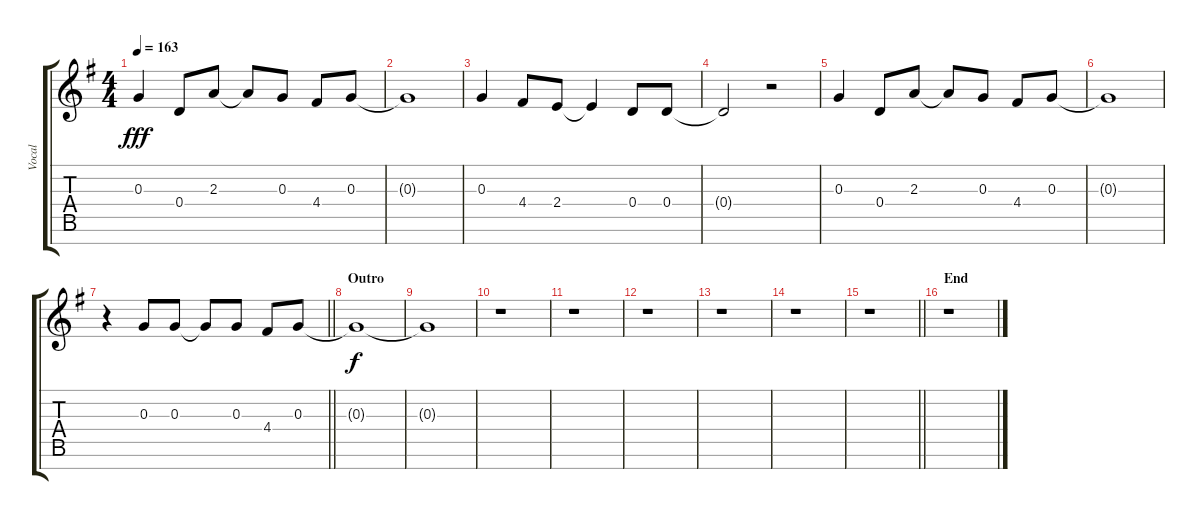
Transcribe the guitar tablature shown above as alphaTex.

\track ("Vocal" "Vocal") {instrument voiceoohs}
\staff {score tabs}
\tuning (E5 B4 G4 D4 A3 E3 B2) {hide}
\ts (4 4)
\tempo 163
\clef g2
\ks g
0.3.4{dy fff} 0.4.8 2.3.8 2.3{t}.8 0.3.8 4.4.8 0.3.8 |
0.3{t}.1 |
0.3.4 4.4.8 2.4.8 2.4{t}.4 0.4.8 0.4.8 |
0.4{t}.2 r.2 |
0.3.4 0.4.8 2.3.8 2.3{t}.8 0.3.8 4.4.8 0.3.8 |
0.3{t}.1 |
\barLineRight lightlight
r.4 0.3.8 0.3.8 0.3{t}.8 0.3.8 4.4.8 0.3.8 |
\section ("" "Outro")
0.3{t}.1{dy f} |
0.3{t}.1 |
r.1 |
r.1 |
r.1 |
r.1 |
r.1 |
\barLineRight lightlight
r.1 |
\section ("" "End")
r.1
